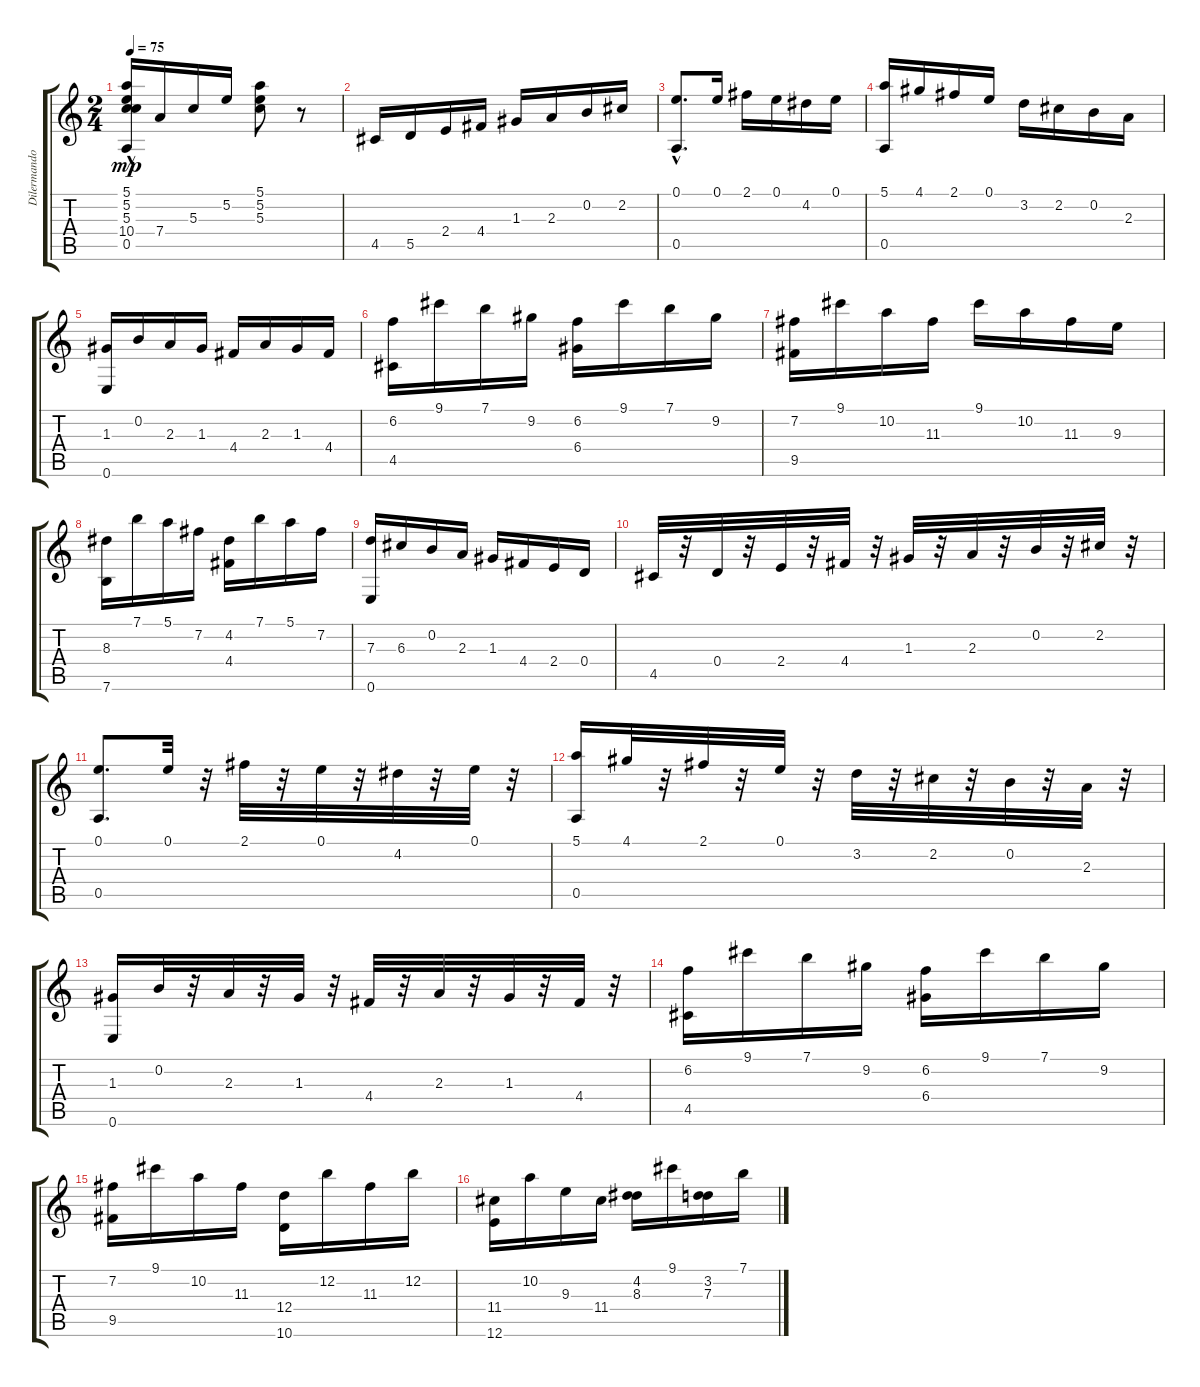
\track ("Dilermando Reis" "Dilermando") {instrument acousticguitarnylon}
\staff {score tabs}
\tuning (E4 B3 G3 D3 A2 E2) {hide}
\ts (2 4)
\tempo 75
\clef g2
\ks c
(5.1 5.2 5.3 10.4 0.5{hac}).16{dy mp} 7.4.16 5.3.16 5.2.16 (5.1 5.2 5.3).8 r.8 |
4.5.16 5.5.16 2.4.16 4.4.16 1.3.16 2.3.16 0.2.16 2.2.16 |
(0.1{hac} 0.5).8{d} 0.1.16 2.1.16 0.1.16 4.2.16 0.1.16 |
(5.1 0.5).16 4.1.16 2.1.16 0.1.16 3.2.16 2.2.16 0.2.16 2.3.16 |
(1.3 0.6).16 0.2.16 2.3.16 1.3.16 4.4.16 2.3.16 1.3.16 4.4.16 |
(6.2 4.5).16 9.1.16 7.1.16 9.2.16 (6.2 6.4).16 9.1.16 7.1.16 9.2.16 |
(7.2 9.5).16 9.1.16 10.2.16 11.3.16 9.1.16 10.2.16 11.3.16 9.3.16 |
(8.3 7.6).16 7.1.16 5.1.16 7.2.16 (4.2 4.4).16 7.1.16 5.1.16 7.2.16 |
(7.3 0.6).16 6.3.16 0.2.16 2.3.16 1.3.16 4.4.16 2.4.16 0.4.16 |
4.5.32 r.32 0.4.32 r.32 2.4.32 r.32 4.4.32 r.32 1.3.32 r.32 2.3.32 r.32 0.2.32 r.32 2.2.32 r.32 |
(0.1 0.5).8{d} 0.1.32 r.32 2.1.32 r.32 0.1.32 r.32 4.2.32 r.32 0.1.32 r.32 |
(5.1 0.5).16 4.1.32 r.32 2.1.32 r.32 0.1.32 r.32 3.2.32 r.32 2.2.32 r.32 0.2.32 r.32 2.3.32 r.32 |
(1.3 0.6).16 0.2.32 r.32 2.3.32 r.32 1.3.32 r.32 4.4.32 r.32 2.3.32 r.32 1.3.32 r.32 4.4.32 r.32 |
(6.2 4.5).16 9.1.16 7.1.16 9.2.16 (6.2 6.4).16 9.1.16 7.1.16 9.2.16 |
(7.2 9.5).16 9.1.16 10.2.16 11.3.16 (12.4 10.6).16 12.2.16 11.3.16 12.2.16 |
(11.4 12.6).16 10.2.16 9.3.16 11.4.16 (4.2 8.3).16 9.1.16 (3.2 7.3).16 7.1.16
